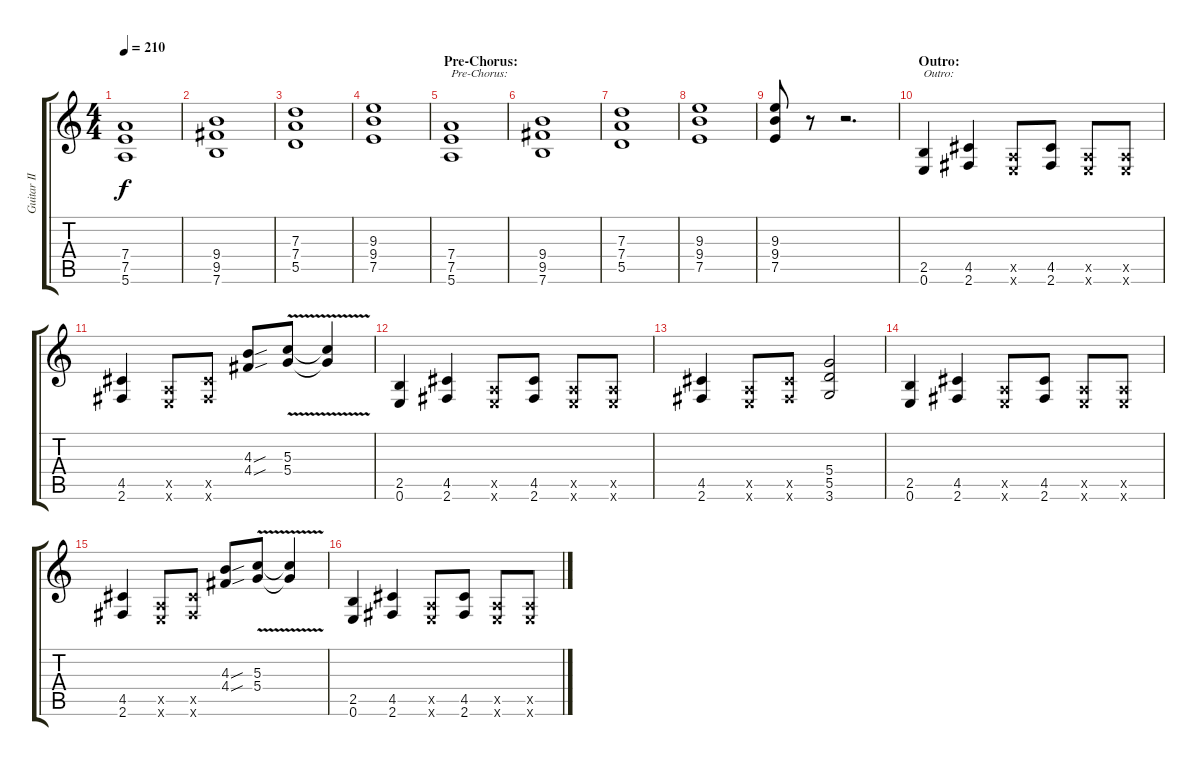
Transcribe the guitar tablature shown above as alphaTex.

\track ("Guitar II" "Guitar II") {instrument distortionguitar}
\staff {score tabs}
\tuning (E4 B3 G3 D3 A2 E2) {hide}
\ts (4 4)
\tempo 210
\clef g2
\ks c
(7.4 7.5 5.6).1{dy f} |
(9.4 9.5 7.6).1 |
(7.3 7.4 5.5).1 |
(9.3 9.4 7.5).1 |
\section ("" "Pre-Chorus:")
(7.4 7.5 5.6).1{txt "Pre-Chorus:"} |
(9.4 9.5 7.6).1 |
(7.3 7.4 5.5).1 |
(9.3 9.4 7.5).1 |
(9.3 9.4 7.5).8 r.8 r.2{d} |
\section ("" "Outro:")
(2.5 0.6).4{txt "Outro:"} (4.5 2.6).4 (0.5{x} 0.6{x}).8 (4.5 2.6).8 (0.5{x} 0.6{x}).8 (0.5{x} 0.6{x}).8 |
(4.5 2.6).4 (0.5{x} 0.6{x}).8 (4.5{x} 2.6{x}).8 (4.3{sou} 4.4{sou}).8 (5.3{v} 5.4).8 (5.3{t} 5.4{t}).4 |
(2.5 0.6).4 (4.5 2.6).4 (0.5{x} 0.6{x}).8 (4.5 2.6).8 (0.5{x} 0.6{x}).8 (0.5{x} 0.6{x}).8 |
(4.5 2.6).4 (0.5{x} 0.6{x}).8 (4.5{x} 2.6{x}).8 (5.4 5.5 3.6).2 |
(2.5 0.6).4 (4.5 2.6).4 (0.5{x} 0.6{x}).8 (4.5 2.6).8 (0.5{x} 0.6{x}).8 (0.5{x} 0.6{x}).8 |
(4.5 2.6).4 (0.5{x} 0.6{x}).8 (4.5{x} 2.6{x}).8 (4.3{sou} 4.4{sou}).8 (5.3{v} 5.4).8 (5.3{t} 5.4{t}).4 |
(2.5 0.6).4 (4.5 2.6).4 (0.5{x} 0.6{x}).8 (4.5 2.6).8 (0.5{x} 0.6{x}).8 (0.5{x} 0.6{x}).8
